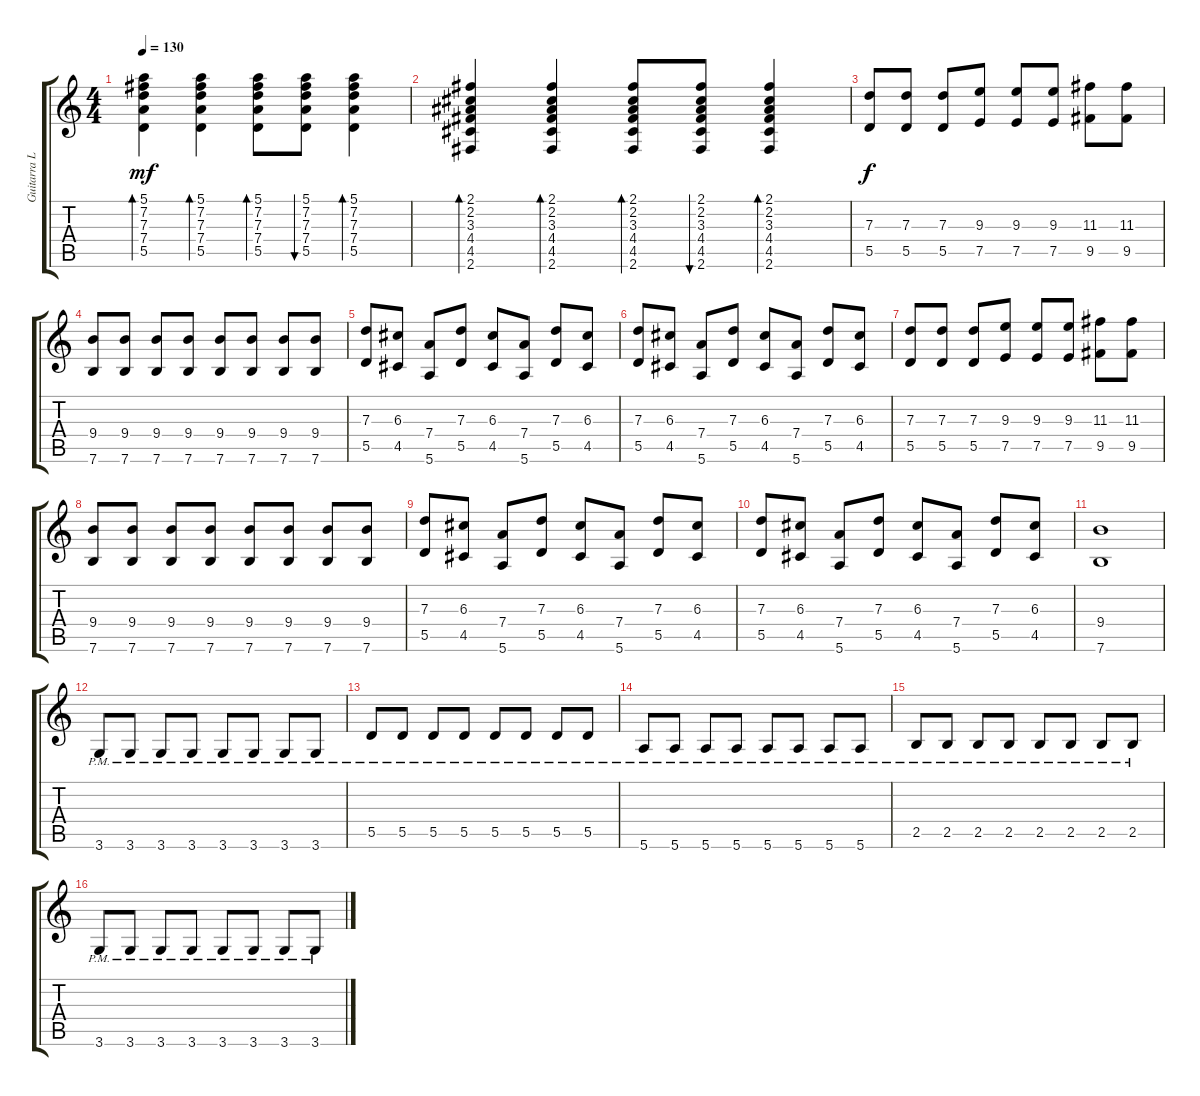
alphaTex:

\track ("" "Guitarra L") {instrument distortionguitar}
\staff {score tabs}
\tuning (E4 B3 G3 D3 A2 E2) {hide}
\ts (4 4)
\tempo 130
\clef g2
\ks c
(5.1 7.2 7.3 7.4 5.5).4{bd 60 dy mf} (5.1 7.2 7.3 7.4 5.5).4{bd 60} (5.1 7.2 7.3 7.4 5.5).8{bd 60} (5.1 7.2 7.3 7.4 5.5).8{bu 60} (5.1 7.2 7.3 7.4 5.5).4{bd 60} |
(2.1 2.2 3.3 4.4 4.5 2.6).4{bd 60} (2.1 2.2 3.3 4.4 4.5 2.6).4{bd 60} (2.1 2.2 3.3 4.4 4.5 2.6).8{bd 60} (2.1 2.2 3.3 4.4 4.5 2.6).8{bu 60} (2.1 2.2 3.3 4.4 4.5 2.6).4{bd 60} |
(7.3 5.5).8{dy f} (7.3 5.5).8 (7.3 5.5).8 (9.3 7.5).8 (9.3 7.5).8 (9.3 7.5).8 (11.3 9.5).8 (11.3 9.5).8 |
(9.4 7.6).8 (9.4 7.6).8 (9.4 7.6).8 (9.4 7.6).8 (9.4 7.6).8 (9.4 7.6).8 (9.4 7.6).8 (9.4 7.6).8 |
(7.3 5.5).8 (6.3 4.5).8 (7.4 5.6).8 (7.3 5.5).8 (6.3 4.5).8 (7.4 5.6).8 (7.3 5.5).8 (6.3 4.5).8 |
(7.3 5.5).8 (6.3 4.5).8 (7.4 5.6).8 (7.3 5.5).8 (6.3 4.5).8 (7.4 5.6).8 (7.3 5.5).8 (6.3 4.5).8 |
(7.3 5.5).8 (7.3 5.5).8 (7.3 5.5).8 (9.3 7.5).8 (9.3 7.5).8 (9.3 7.5).8 (11.3 9.5).8 (11.3 9.5).8 |
(9.4 7.6).8 (9.4 7.6).8 (9.4 7.6).8 (9.4 7.6).8 (9.4 7.6).8 (9.4 7.6).8 (9.4 7.6).8 (9.4 7.6).8 |
(7.3 5.5).8 (6.3 4.5).8 (7.4 5.6).8 (7.3 5.5).8 (6.3 4.5).8 (7.4 5.6).8 (7.3 5.5).8 (6.3 4.5).8 |
(7.3 5.5).8 (6.3 4.5).8 (7.4 5.6).8 (7.3 5.5).8 (6.3 4.5).8 (7.4 5.6).8 (7.3 5.5).8 (6.3 4.5).8 |
(9.4 7.6).1{volume 6} |
3.6{pm}.8{volume 13} 3.6{pm}.8 3.6{pm}.8 3.6{pm}.8 3.6{pm}.8 3.6{pm}.8 3.6{pm}.8 3.6{pm}.8 |
5.5{pm}.8 5.5{pm}.8 5.5{pm}.8 5.5{pm}.8 5.5{pm}.8 5.5{pm}.8 5.5{pm}.8 5.5{pm}.8 |
5.6{pm}.8 5.6{pm}.8 5.6{pm}.8 5.6{pm}.8 5.6{pm}.8 5.6{pm}.8 5.6{pm}.8 5.6{pm}.8 |
2.5{pm}.8 2.5{pm}.8 2.5{pm}.8 2.5{pm}.8 2.5{pm}.8 2.5{pm}.8 2.5{pm}.8 2.5{pm}.8 |
3.6{pm}.8 3.6{pm}.8 3.6{pm}.8 3.6{pm}.8 3.6{pm}.8 3.6{pm}.8 3.6{pm}.8 3.6{pm}.8
